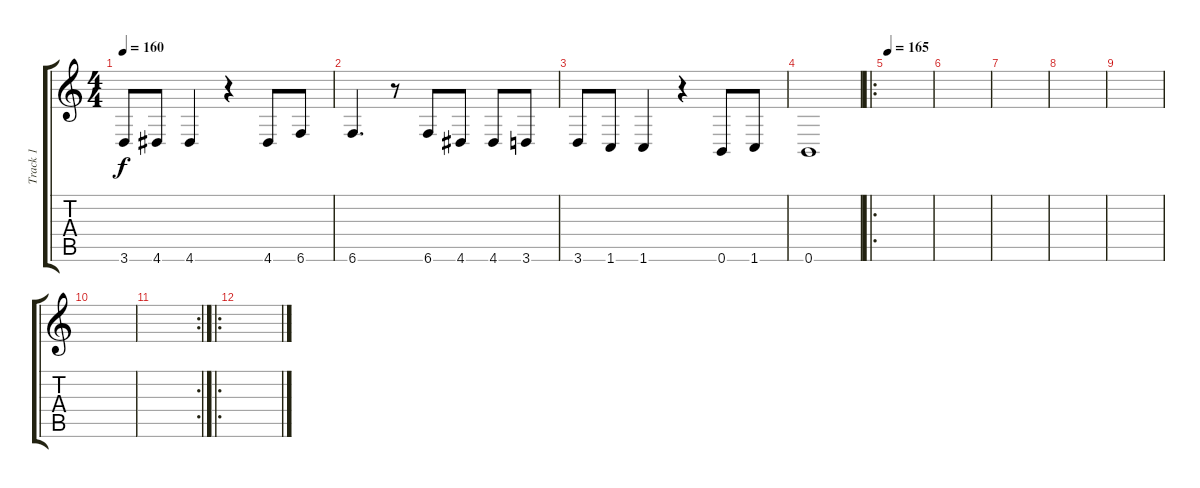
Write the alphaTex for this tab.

\track ("Track 1" "Track 1") {instrument distortionguitar}
\staff {score tabs}
\tuning (Db4 Ab3 E3 B2 Gb2 B1) {hide}
\ts (4 4)
\tempo 160
\clef g2
\ks c
3.6.8{dy f} 4.6.8 4.6.4 r.4 4.6.8 6.6.8 |
6.6.4{d} r.8 6.6.8 4.6.8 4.6.8 3.6.8 |
3.6.8 1.6.8 1.6.4 r.4 0.6.8 1.6.8 |
0.6.1 |
\ro
\tempo 165
|
|
|
|
|
|
\rc 2
|
\ro
